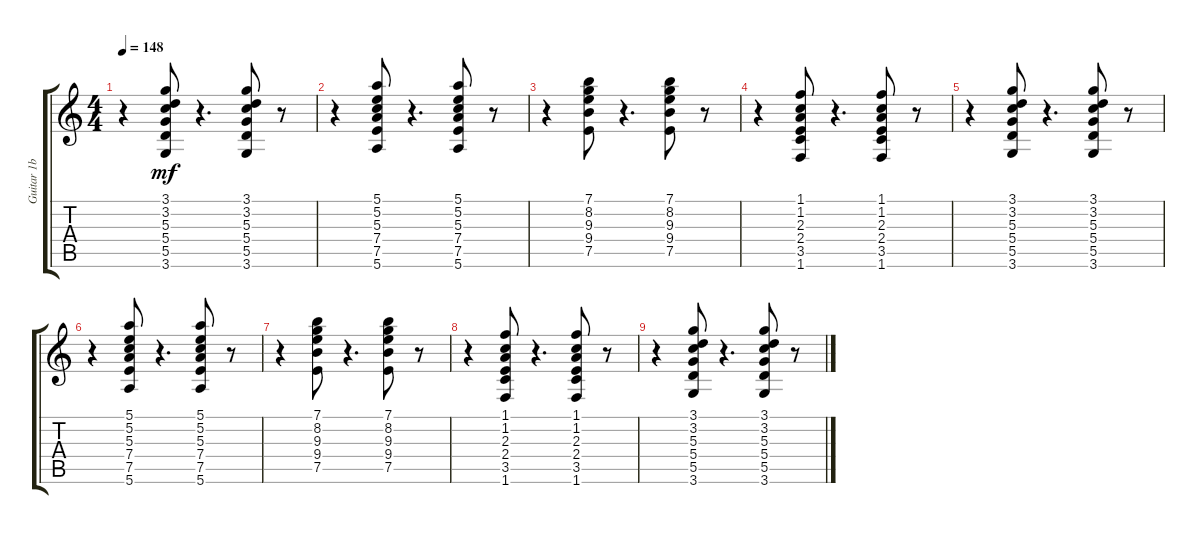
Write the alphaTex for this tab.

\track ("Guitar 1b" "Guitar 1b") {instrument electricguitarjazz}
\staff {score tabs}
\tuning (E4 B3 G3 D3 A2 E2) {hide}
\ts (4 4)
\tempo 148
\clef g2
\ks c
r.4{dy mf} (3.1 3.2 5.3 5.4 5.5 3.6).8 r.4{d} (3.1 3.2 5.3 5.4 5.5 3.6).8 r.8 |
r.4 (5.1 5.2 5.3 7.4 7.5 5.6).8 r.4{d} (5.1 5.2 5.3 7.4 7.5 5.6).8 r.8 |
r.4 (7.1 8.2 9.3 9.4 7.5).8 r.4{d} (7.1 8.2 9.3 9.4 7.5).8 r.8 |
r.4 (1.1 1.2 2.3 2.4 3.5 1.6).8 r.4{d} (1.1 1.2 2.3 2.4 3.5 1.6).8 r.8 |
r.4 (3.1 3.2 5.3 5.4 5.5 3.6).8 r.4{d} (3.1 3.2 5.3 5.4 5.5 3.6).8 r.8 |
r.4 (5.1 5.2 5.3 7.4 7.5 5.6).8 r.4{d} (5.1 5.2 5.3 7.4 7.5 5.6).8 r.8 |
r.4 (7.1 8.2 9.3 9.4 7.5).8 r.4{d} (7.1 8.2 9.3 9.4 7.5).8 r.8 |
r.4 (1.1 1.2 2.3 2.4 3.5 1.6).8 r.4{d} (1.1 1.2 2.3 2.4 3.5 1.6).8 r.8 |
r.4 (3.1 3.2 5.3 5.4 5.5 3.6).8 r.4{d} (3.1 3.2 5.3 5.4 5.5 3.6).8 r.8
